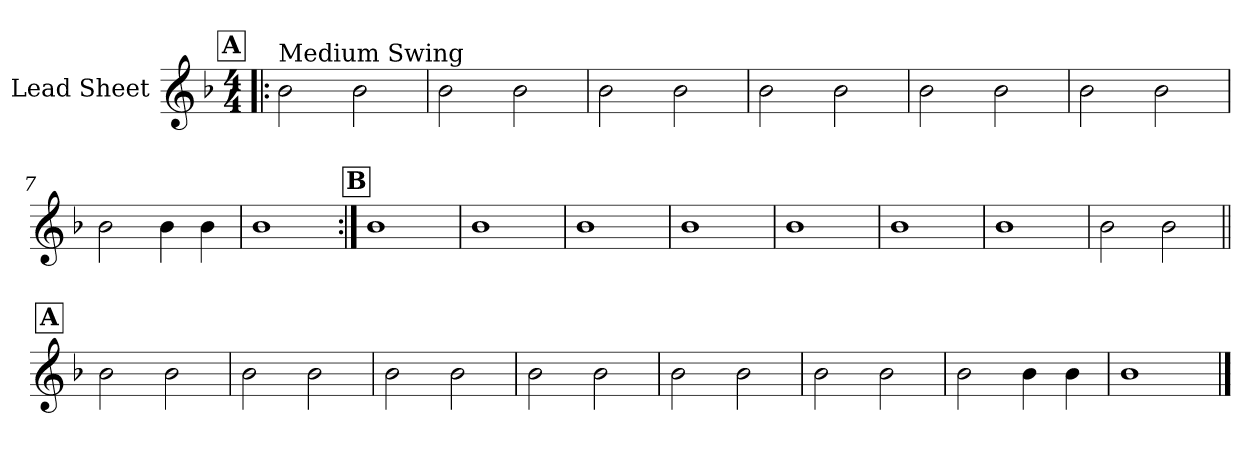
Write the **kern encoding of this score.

**kern
*part1
*staff1
*I"Lead Sheet
*clefG2
*k[b-]
*F:
*M4/4
!!LO:REH:place=s1:a:fs=14:t=A
=1!|:
!LO:TX:a:t=Medium Swing
2b-\
2b-\
=2
2b-\
2b-\
=3
2b-\
2b-\
=4
2b-\
2b-\
!!LO:LB:g=z
=5
2b-\
2b-\
=6
2b-\
2b-\
=7
2b-\
4b-\
4b-\
=8
1b-
!!LO:LB:g=z
!!LO:REH:place=s1:a:fs=14:t=B
=9:|!
1b-
=10
1b-
=11
1b-
=12
1b-
!!LO:LB:g=z
=13
1b-
=14
1b-
=15
1b-
=16
2b-\
2b-\
!!LO:LB:g=z
!!LO:REH:place=s1:a:fs=14:t=A
=17||
2b-\
2b-\
=18
2b-\
2b-\
=19
2b-\
2b-\
=20
2b-\
2b-\
!!LO:LB:g=z
=21
2b-\
2b-\
=22
2b-\
2b-\
=23
2b-\
4b-\
4b-\
=24
1b-
==
*-
